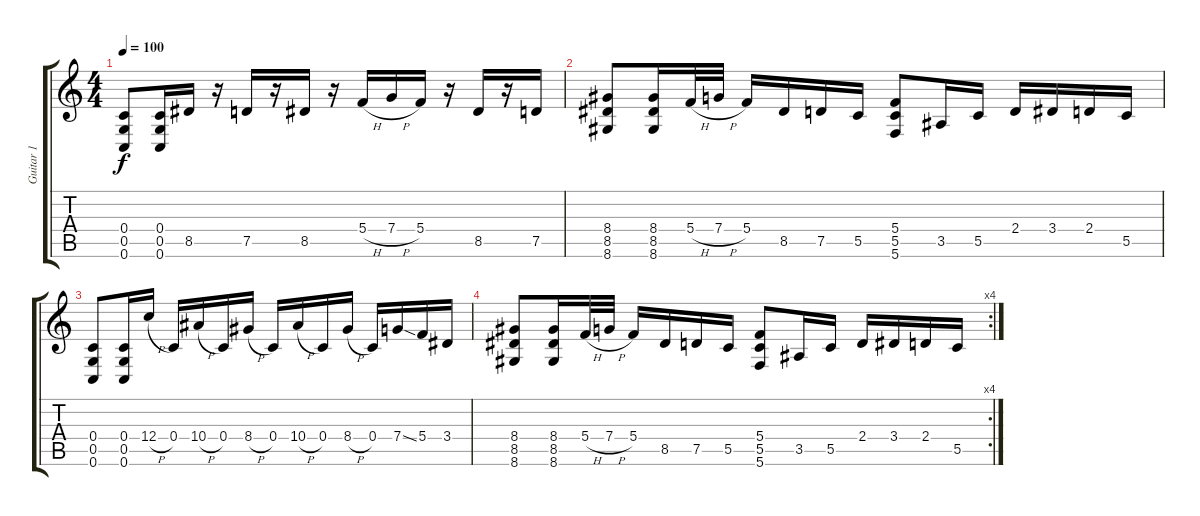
\track ("Guitar 1" "Guitar 1") {instrument distortionguitar}
\staff {score tabs}
\tuning (D4 A3 F3 C3 G2 C2) {hide}
\ts (4 4)
\tempo 100
\clef g2
\ks c
(0.4 0.5 0.6).8{dy f instrument distortionguitar} (0.4 0.5 0.6).16 8.5.16 r.16 7.5.16 r.16 8.5.16 r.16 5.4{h}.16 7.4{h}.16 5.4.16 r.16 8.5.16 r.16 7.5.16 |
(8.4 8.5 8.6).8 (8.4 8.5 8.6).16 5.4{h}.32 7.4{h}.32 5.4.16 8.5.16 7.5.16 5.5.16 (5.4 5.5 5.6).8 3.5.16 5.5.16 2.4.16 3.4.16 2.4.16 5.5.16 |
(0.4 0.5 0.6).8 (0.4 0.5 0.6).16 12.4{h}.16 0.4.16 10.4{h}.16 0.4.16 8.4{h}.16 0.4.16 10.4{h}.16 0.4.16 8.4{h}.16 0.4.16 7.4{ss}.16 5.4.16 3.4.16 |
\rc 4
(8.4 8.5 8.6).8 (8.4 8.5 8.6).16 5.4{h}.32 7.4{h}.32 5.4.16 8.5.16 7.5.16 5.5.16 (5.4 5.5 5.6).8 3.5.16 5.5.16 2.4.16 3.4.16 2.4.16 5.5.16
